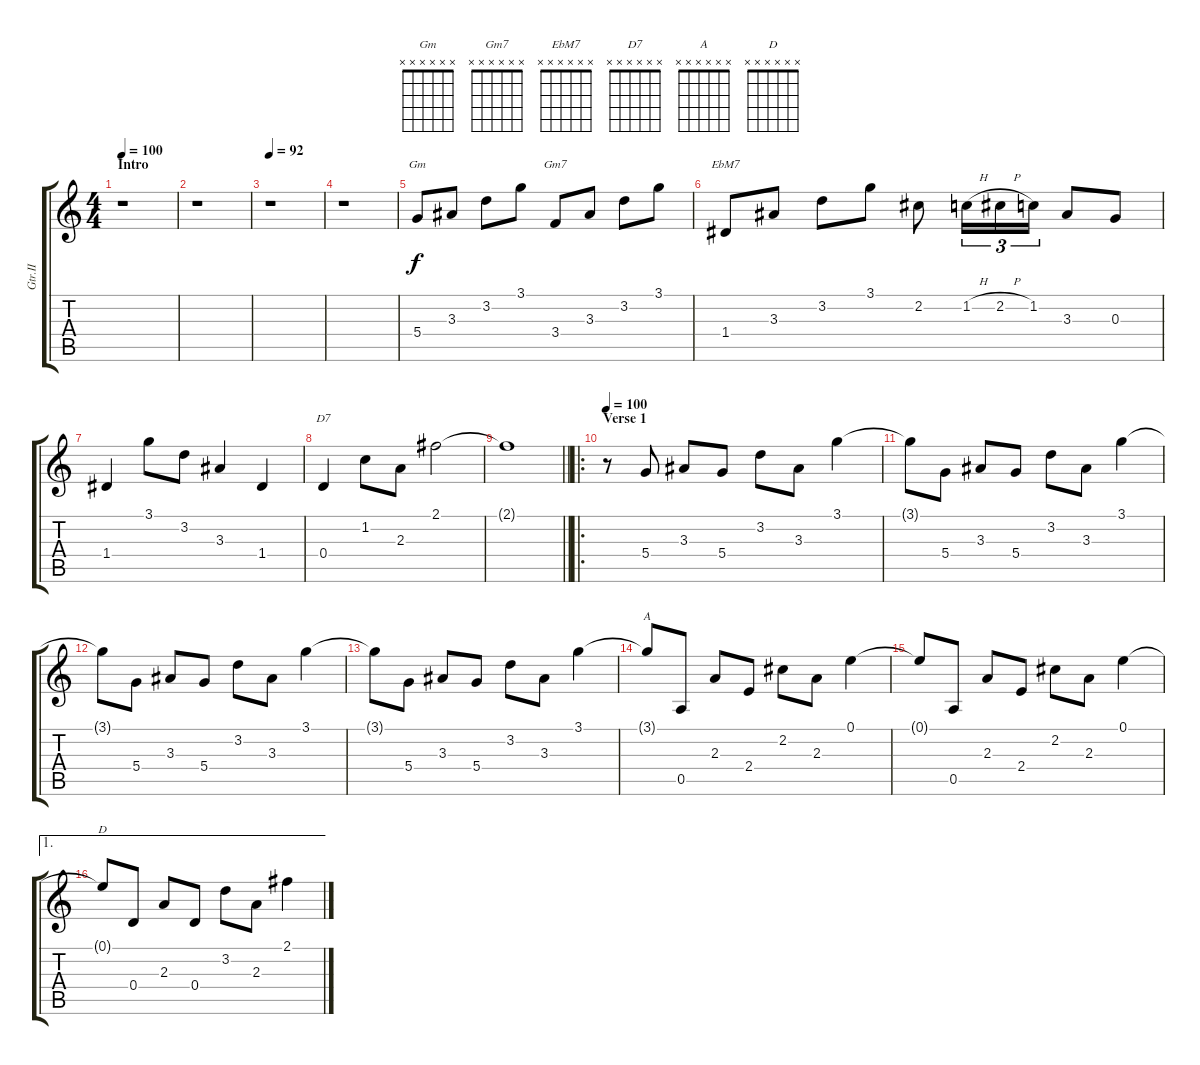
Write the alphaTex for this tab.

\track ("Gtr.II" "Gtr.II") {instrument overdrivenguitar}
\staff {score tabs}
\tuning (E4 B3 G3 D3 A2 E2) {hide}
\chord ("Gm" x x x x x x)
\chord ("Gm7" x x x x x x)
\chord ("EbM7" x x x x x x)
\chord ("D7" x x x x x x)
\chord ("A" x x x x x x)
\chord ("D" x x x x x x)
\ts (4 4)
\section ("" "Intro")
\tempo 100
\clef g2
\ks c
r.1{dy f instrument overdrivenguitar} |
r.1 |
\tempo 92
r.1 |
r.1 |
5.4.8{ch "Gm" volume 10 instrument electricguitarjazz} 3.3.8 3.2.8 3.1.8 3.4.8{ch "Gm7"} 3.3.8 3.2.8 3.1.8 |
1.4.8{ch "EbM7"} 3.3.8 3.2.8 3.1.8 2.2.8 1.2{h}.16{tu (3 2)} 2.2{h}.16{tu (3 2)} 1.2.16{tu (3 2)} 3.3.8 0.3.8 |
1.4.4 3.1.8 3.2.8 3.3.4 1.4.4 |
0.4.4{ch "D7"} 1.2.8 2.3.8 2.1.2 |
\barLineRight lightlight
2.1{t}.1{volume 5} |
\ro
\section ("" "Verse 1")
\tempo 100
r.8{volume 10 instrument electricguitarjazz} 5.4.8 3.3.8 5.4.8 3.2.8 3.3.8 3.1.4 |
3.1{t}.8 5.4.8 3.3.8 5.4.8 3.2.8 3.3.8 3.1.4 |
3.1{t}.8 5.4.8 3.3.8 5.4.8 3.2.8 3.3.8 3.1.4 |
3.1{t}.8 5.4.8 3.3.8 5.4.8 3.2.8 3.3.8 3.1.4 |
3.1{t}.8{ch "A"} 0.5.8 2.3.8 2.4.8 2.2.8 2.3.8 0.1.4 |
0.1{t}.8 0.5.8 2.3.8 2.4.8 2.2.8 2.3.8 0.1.4 |
\ae 1
0.1{t}.8{ch "D"} 0.4.8 2.3.8 0.4.8 3.2.8 2.3.8 2.1.4
